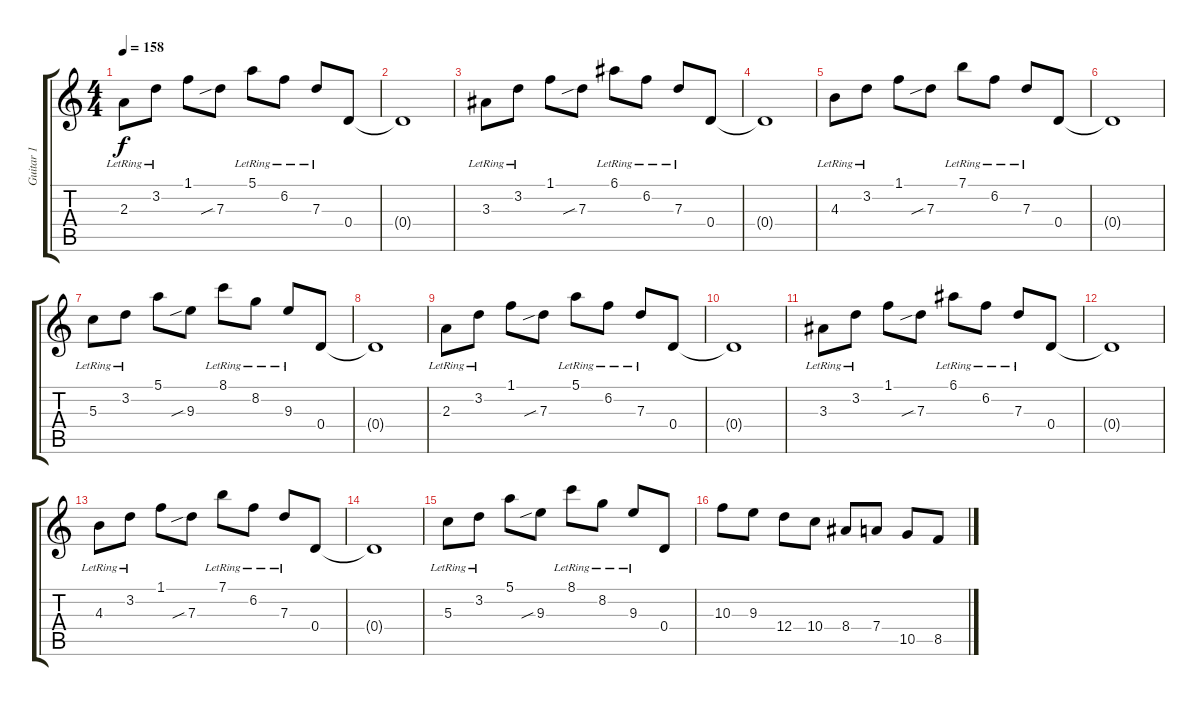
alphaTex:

\track ("Guitar 1" "Guitar 1") {instrument overdrivenguitar}
\staff {score tabs}
\tuning (E4 B3 G3 D3 A2 E2) {hide}
\ts (4 4)
\tempo 158
\clef g2
\ks c
2.3{lr}.8{dy f} 3.2{lr}.8 1.1.8 7.3{sib}.8 5.1{lr}.8 6.2{lr}.8 7.3{lr}.8 0.4.8 |
0.4{t}.1 |
3.3{lr}.8 3.2{lr}.8 1.1.8 7.3{sib}.8 6.1{lr}.8 6.2{lr}.8 7.3{lr}.8 0.4.8 |
0.4{t}.1 |
4.3{lr}.8 3.2{lr}.8 1.1.8 7.3{sib}.8 7.1{lr}.8 6.2{lr}.8 7.3{lr}.8 0.4.8 |
0.4{t}.1 |
5.3{lr}.8 3.2{lr}.8 5.1.8 9.3{sib}.8 8.1{lr}.8 8.2{lr}.8 9.3{lr}.8 0.4.8 |
0.4{t}.1 |
2.3{lr}.8 3.2{lr}.8 1.1.8 7.3{sib}.8 5.1{lr}.8 6.2{lr}.8 7.3{lr}.8 0.4.8 |
0.4{t}.1 |
3.3{lr}.8 3.2{lr}.8 1.1.8 7.3{sib}.8 6.1{lr}.8 6.2{lr}.8 7.3{lr}.8 0.4.8 |
0.4{t}.1 |
4.3{lr}.8 3.2{lr}.8 1.1.8 7.3{sib}.8 7.1{lr}.8 6.2{lr}.8 7.3{lr}.8 0.4.8 |
0.4{t}.1 |
5.3{lr}.8 3.2{lr}.8 5.1.8 9.3{sib}.8 8.1{lr}.8 8.2{lr}.8 9.3{lr}.8 0.4.8 |
10.3.8 9.3.8 12.4.8 10.4.8 8.4.8 7.4.8 10.5.8 8.5.8
